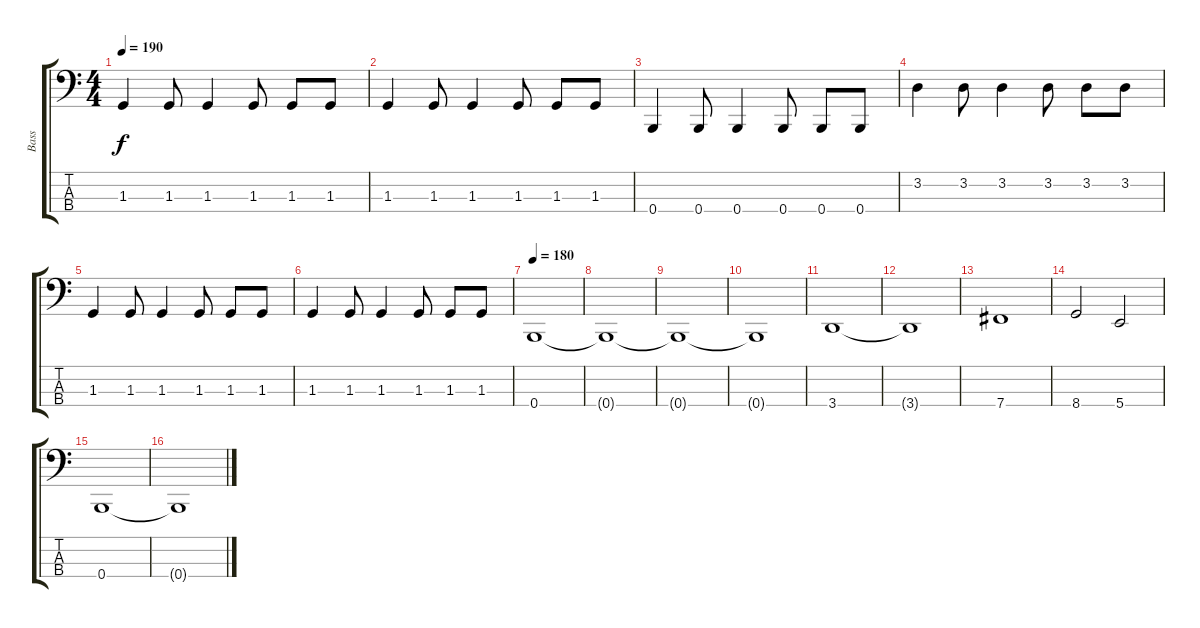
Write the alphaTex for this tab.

\track ("Bass" "Bass") {instrument electricbasspick}
\staff {score tabs}
\tuning (E2 B1 Gb1 B0) {hide}
\ts (4 4)
\tempo 190
\clef f4
\ks c
1.3.4{dy f} 1.3.8 1.3.4 1.3.8 1.3.8 1.3.8 |
1.3.4 1.3.8 1.3.4 1.3.8 1.3.8 1.3.8 |
0.4.4 0.4.8 0.4.4 0.4.8 0.4.8 0.4.8 |
3.2.4 3.2.8 3.2.4 3.2.8 3.2.8 3.2.8 |
1.3.4 1.3.8 1.3.4 1.3.8 1.3.8 1.3.8 |
1.3.4 1.3.8 1.3.4 1.3.8 1.3.8 1.3.8 |
\tempo 180
0.4.1 |
0.4{t}.1 |
0.4{t}.1 |
0.4{t}.1 |
3.4.1 |
3.4{t}.1 |
7.4.1 |
8.4.2 5.4.2 |
0.4.1 |
0.4{t}.1
